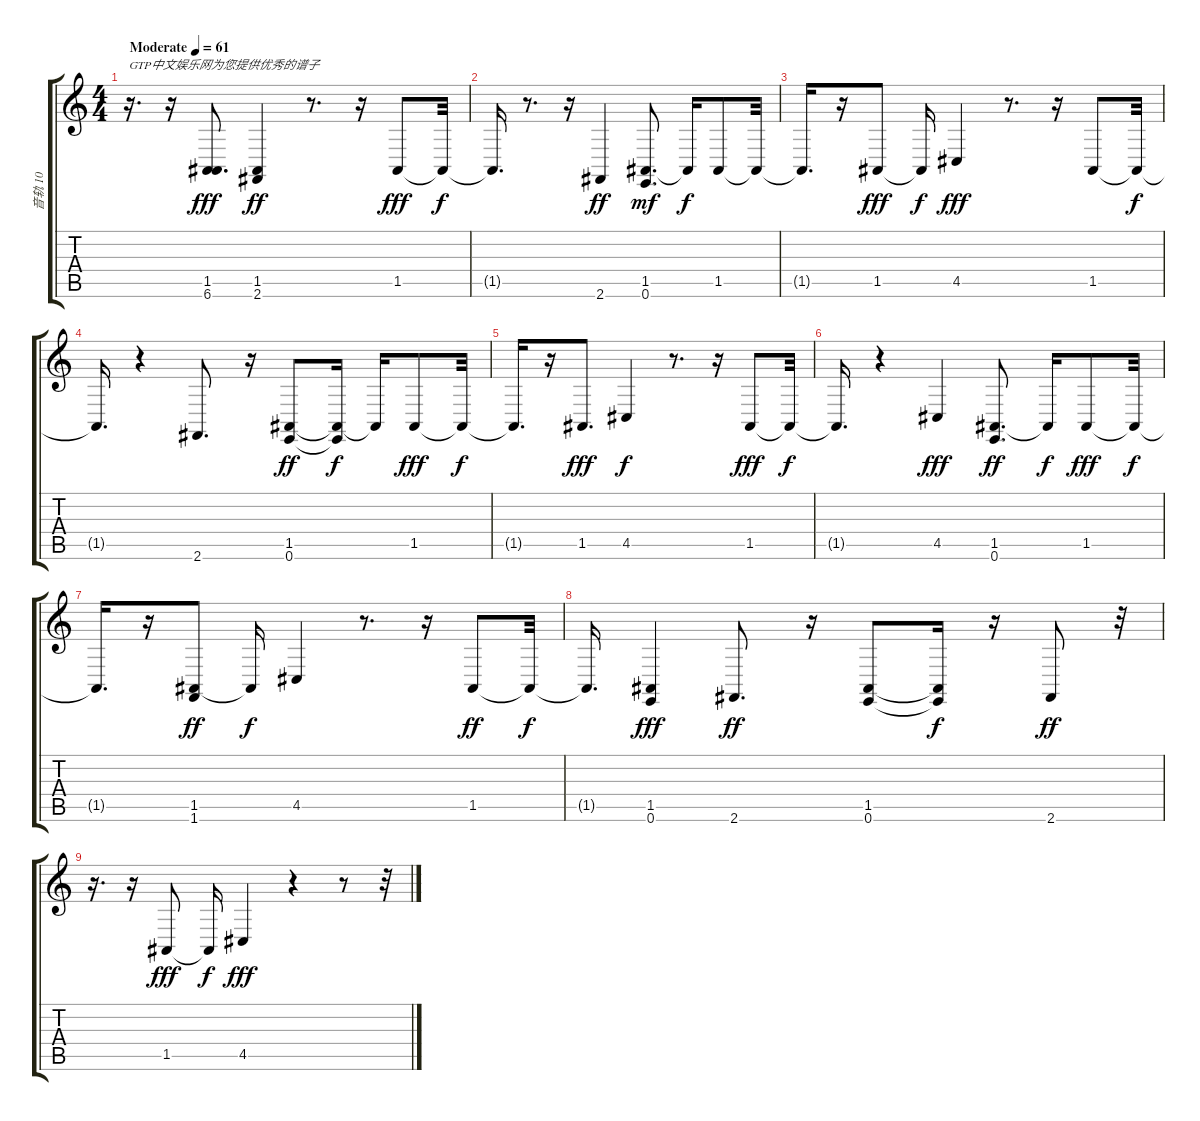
\track ("音轨 10" "音轨 10") {instrument glockenspiel}
\staff {score tabs}
\tuning (E4 B3 G3 D3 A2 E2) {hide}
\ts (4 4)
\tempo (61 "Moderate")
\clef g2
\ks c
r.16{d txt "GTP中文娱乐网为您提供优秀的谱子" dy fff instrument glockenspiel} r.16 (1.5 6.6).8{d} (1.5 2.6).4{dy ff} r.8{d} r.16 1.5.8{dy fff} 1.5{t}.32{dy f} |
1.5{t}.16{d} r.8{d} r.16 2.6.4{dy ff} (1.5 0.6).8{d dy mf} 1.5{t}.16{dy f} 1.5.8 1.5{t}.32 |
1.5{t}.16{d} r.16 1.5.8{dy fff} 1.5{t}.16{dy f} 4.5.4{dy fff} r.8{d} r.16 1.5.8 1.5{t}.32{dy f} |
1.5{t}.16{d} r.4 2.6.8{d} r.16 (1.5 0.6).8{dy ff} (1.5{t} 0.6{t}).16{dy f} 1.5{t}.16 1.5.8{dy fff} 1.5{t}.32{dy f} |
1.5{t}.16{d} r.16 1.5.8{d dy fff} 4.5.4{dy f} r.8{d} r.16 1.5.8{dy fff} 1.5{t}.32{dy f} |
1.5{t}.16{d} r.4 4.5.4{dy fff} (1.5 0.6).8{d dy ff} 1.5{t}.16{dy f} 1.5.8{dy fff} 1.5{t}.32{dy f} |
1.5{t}.16{d} r.16 (1.5 1.6).8{dy ff} 1.5{t}.16{dy f} 4.5.4 r.8{d} r.16 1.5.8{dy ff} 1.5{t}.32{dy f} |
1.5{t}.16{d} (1.5 0.6).4{dy fff} 2.6.8{d dy ff} r.16 (1.5 0.6).8 (1.5{t} 0.6{t}).16{dy f} r.16 2.6.8{dy ff} r.32 |
r.16{d} r.16 1.5.8{dy fff} 1.5{t}.16{dy f} 4.5.4{dy fff} r.4 r.8 r.32
